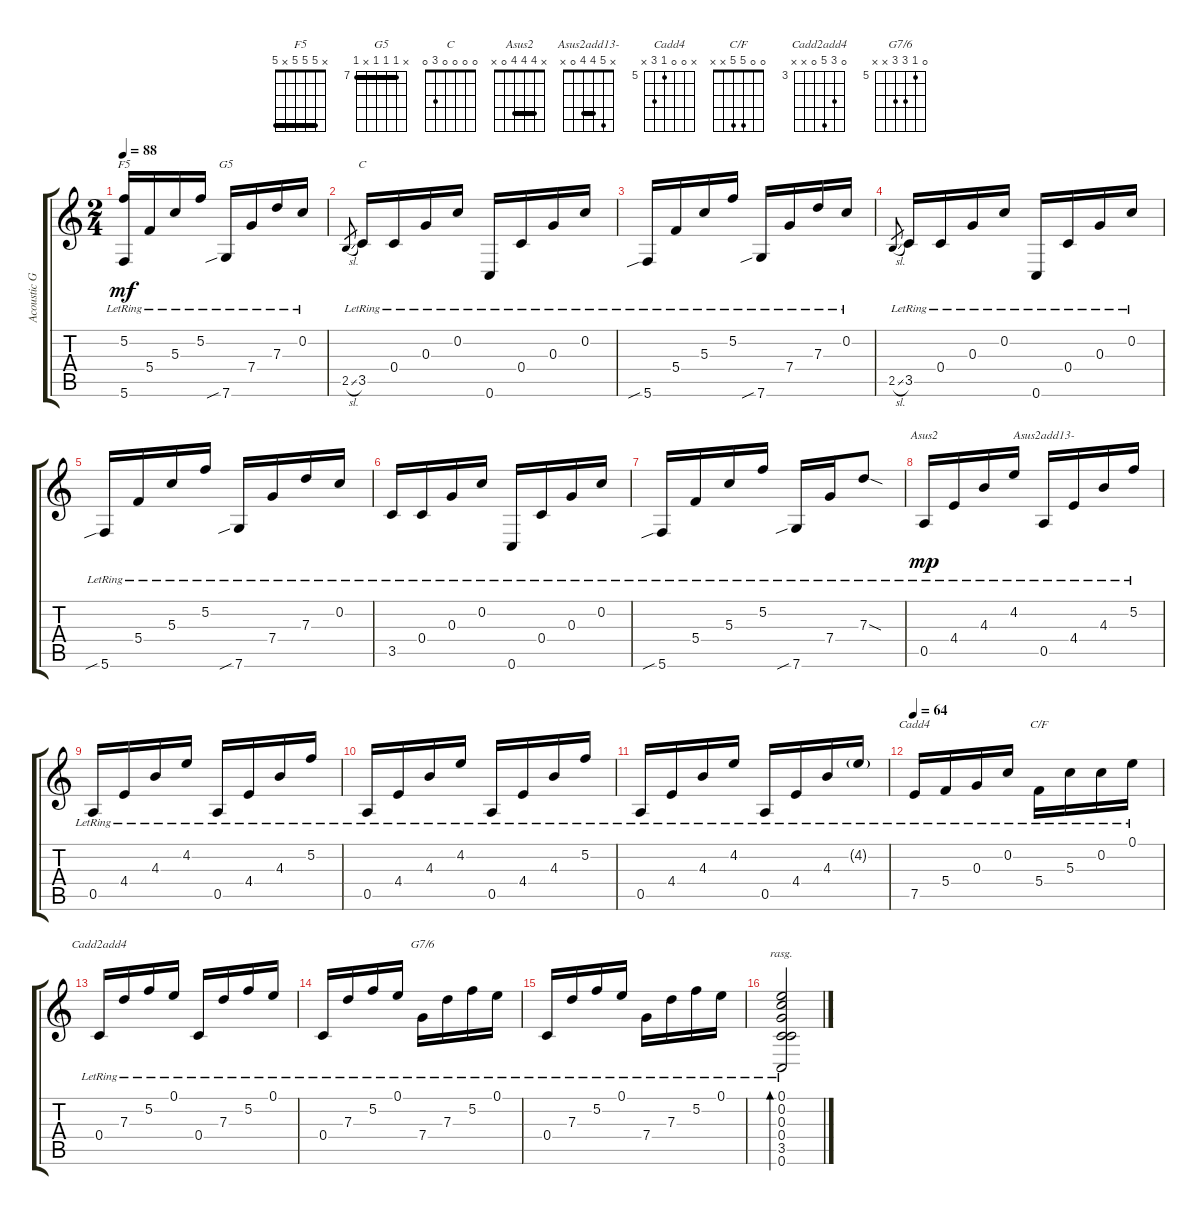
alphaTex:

\track ("Acoustic Guitar" "Acoustic G") {instrument acousticguitarsteel}
\staff {score tabs}
\tuning (E4 C4 G3 C3 A2 C2) {hide}
\chord ("F5" x 5 5 5 x 5) {barre 5}
\chord ("G5" x 7 7 7 x 7) {firstfret 7 barre 7}
\chord ("C" 0 0 0 0 3 0)
\chord ("Asus2" x 4 4 4 0 x) {barre 4}
\chord ("Asus2add13-" x 5 4 4 0 x) {barre 4}
\chord ("Cadd4" x 0 0 5 7 x) {firstfret 5}
\chord ("C/F" 0 0 5 5 x x)
\chord ("Cadd2add4" 0 5 7 0 x x) {firstfret 3}
\chord ("G7/6" 0 5 7 7 x x) {firstfret 5}
\ts (2 4)
\tempo 88
\clef g2
\ks c
(5.2{lr} 5.6{lr}).16{ch "F5" dy mf} 5.4{lr}.16 5.3{lr}.16 5.2{lr}.16 7.6{sib lr}.16{ch "G5"} 7.4{lr}.16 7.3{lr}.16 0.2{lr}.16 |
2.5{sl}.8{gr} 3.5{lr}.16{ch "C"} 0.4{lr}.16 0.3{lr}.16 0.2{lr}.16 0.6{lr}.16 0.4{lr}.16 0.3{lr}.16 0.2{lr}.16 |
5.6{sib lr}.16 5.4{lr}.16 5.3{lr}.16 5.2{lr}.16 7.6{sib lr}.16 7.4{lr}.16 7.3{lr}.16 0.2{lr}.16 |
2.5{sl}.8{gr} 3.5{lr}.16 0.4{lr}.16 0.3{lr}.16 0.2{lr}.16 0.6{lr}.16 0.4{lr}.16 0.3{lr}.16 0.2{lr}.16 |
5.6{sib lr}.16 5.4{lr}.16 5.3{lr}.16 5.2{lr}.16 7.6{sib lr}.16 7.4{lr}.16 7.3{lr}.16 0.2{lr}.16 |
3.5{lr}.16 0.4{lr}.16 0.3{lr}.16 0.2{lr}.16 0.6{lr}.16 0.4{lr}.16 0.3{lr}.16 0.2{lr}.16 |
5.6{sib lr}.16 5.4{lr}.16 5.3{lr}.16 5.2{lr}.16 7.6{sib lr}.16 7.4{lr}.16 7.3{sod lr}.8 |
0.5{lr}.16{ch "Asus2" dy mp} 4.4{lr}.16 4.3{lr}.16 4.2{lr}.16 0.5{lr}.16{ch "Asus2add13-"} 4.4{lr}.16 4.3{lr}.16 5.2{lr}.16 |
0.5{lr}.16 4.4{lr}.16 4.3{lr}.16 4.2{lr}.16 0.5{lr}.16 4.4{lr}.16 4.3{lr}.16 5.2{lr}.16 |
0.5{lr}.16 4.4{lr}.16 4.3{lr}.16 4.2{lr}.16 0.5{lr}.16 4.4{lr}.16 4.3{lr}.16 5.2{lr}.16 |
0.5{lr}.16 4.4{lr}.16 4.3{lr}.16 4.2{lr}.16 0.5{lr}.16 4.4{lr}.16 4.3{lr}.16 4.2{g lr}.16 |
\tempo 64
7.5{lr}.16{ch "Cadd4"} 5.4{lr}.16 0.3{lr}.16 0.2{lr}.16 5.4{lr}.16{ch "C/F"} 5.3{lr}.16 0.2{lr}.16 0.1{lr}.16 |
0.4{lr}.16{ch "Cadd2add4"} 7.3{lr}.16 5.2{lr}.16 0.1{lr}.16 0.4{lr}.16 7.3{lr}.16 5.2{lr}.16 0.1{lr}.16 |
0.4{lr}.16 7.3{lr}.16 5.2{lr}.16 0.1{lr}.16 7.4{lr}.16{ch "G7/6"} 7.3{lr}.16 5.2{lr}.16 0.1{lr}.16 |
0.4{lr}.16 7.3{lr}.16 5.2{lr}.16 0.1{lr}.16 7.4{lr}.16 7.3{lr}.16 5.2{lr}.16 0.1{lr}.16 |
(0.1{lr} 0.2{lr} 0.3{lr} 0.4{lr} 3.5{lr} 0.6{lr}).2{bd 240 rasg ii}
